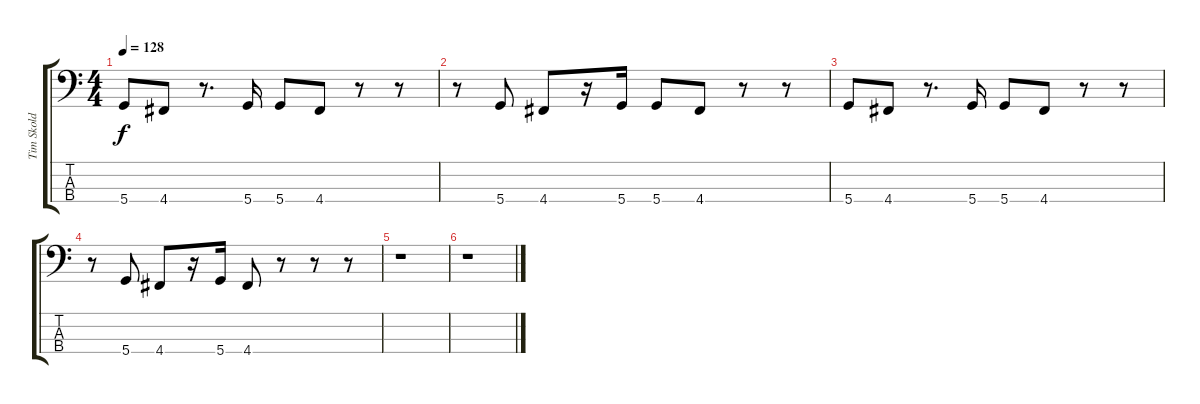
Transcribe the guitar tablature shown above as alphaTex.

\track ("Tim Skold" "Tim Skold") {instrument electricbassfinger}
\staff {score tabs}
\tuning (G2 D2 A1 D1) {hide}
\ts (4 4)
\tempo 128
\clef f4
\ks c
5.4.8{dy f} 4.4.8 r.8{d} 5.4.16 5.4.8 4.4.8 r.8 r.8 |
r.8 5.4.8 4.4.8 r.16 5.4.16 5.4.8 4.4.8 r.8 r.8 |
5.4.8 4.4.8 r.8{d} 5.4.16 5.4.8 4.4.8 r.8 r.8 |
r.8 5.4.8 4.4.8 r.16 5.4.16 4.4.8 r.8 r.8 r.8 |
r.1 |
r.1
